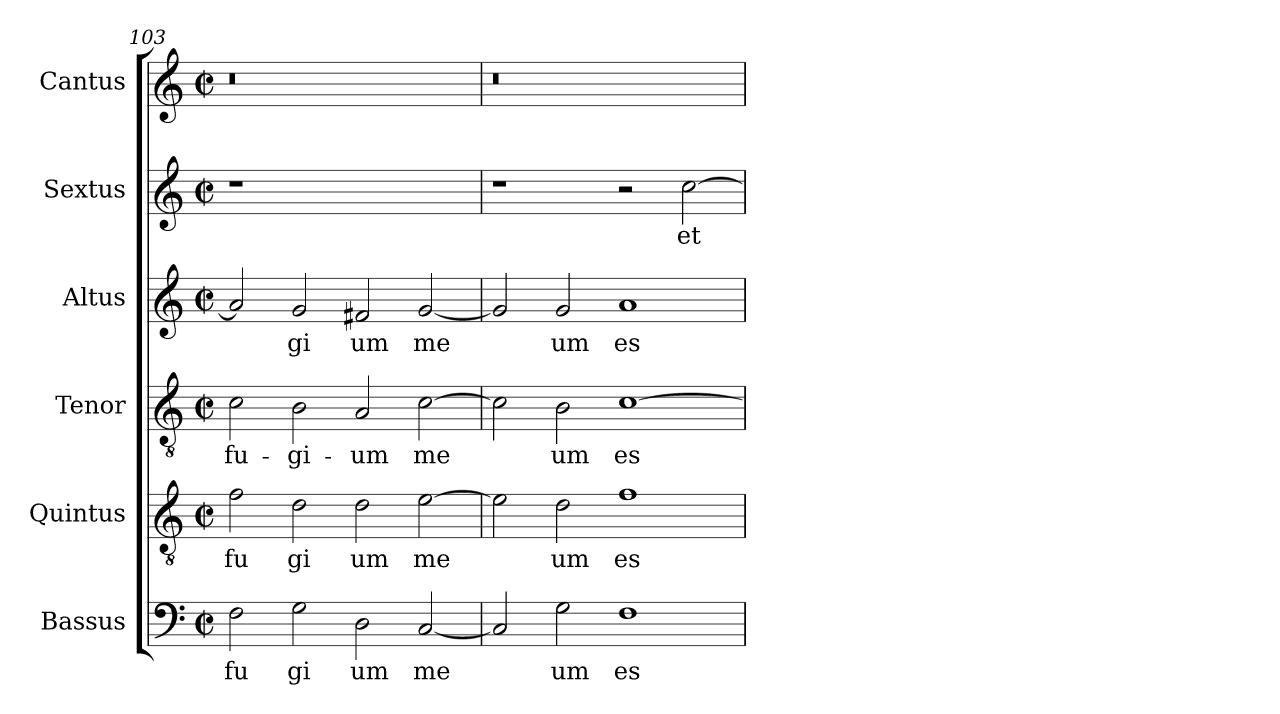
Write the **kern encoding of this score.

**kern	**text	**kern	**text	**kern	**text	**kern	**text	**kern	**text	**kern
*part6	*part6	*part5	*part5	*part4	*part4	*part3	*part3	*part2	*part2	*part1
*staff6	*staff6	*staff5	*staff5	*staff4	*staff4	*staff3	*staff3	*staff2	*staff2	*staff1
*I"Bassus	*	*I"Quintus	*	*I"Tenor	*	*I"Altus	*	*I"Sextus	*	*I"Cantus
*clefF4	*	*clefGv2	*	*clefGv2	*	*clefG2	*	*clefG2	*	*clefG2
*k[]	*	*k[]	*	*k[]	*	*k[]	*	*k[]	*	*k[]
*C:	*	*C:	*	*C:	*	*C:	*	*C:	*	*C:
*M2/2	*	*M2/2	*	*M2/2	*	*M2/2	*	*M2/2	*	*M2/2
*met(c|)	*	*met(c|)	*	*met(c|)	*	*met(c|)	*	*met(c|)	*	*met(c|)
=103	=103	=103	=103	=103	=103	=103	=103	=103	=103	=103
!	!LO:LY:b:cj	!	!LO:LY:b:cj	!	!LO:LY:b:cj	!	!LO:LY:b:cj	!	!	!
2F\	fu	2f\	fu	2c\	-fu-	2a/]	.	1r	.	0r
!	!LO:LY:b:cj	!	!LO:LY:b:cj	!	!LO:LY:b:cj	!	!LO:LY:b:cj	!	!	!
2G\	gi	2d\	gi	2B\	-gi-	2g/	gi	.	.	.
!	!LO:LY:b:cj	!	!LO:LY:b:cj	!	!LO:LY:b:cj	!	!LO:LY:b:cj	!	!	!
2D\	um	2d\	um	2A/	-um	2f#/	um	1ryy	.	.
!	!LO:LY:b:cj	!	!LO:LY:b:cj	!	!LO:LY:b:cj	!	!LO:LY:b:cj	!	!	!
[<2C/	me	[<2e\	me	[<2c\	me-	[<2g/	me	.	.	.
!!LO:LB:g=z
=104	=104	=104	=104	=104	=104	=104	=104	=104	=104	=104
!	!LO:LY:b:cj	!	!LO:LY:b:cj	!	!LO:LY:b:cj	!	!LO:LY:b:cj	!	!	!
2C/]	.	2e\]	.	2c\]	--	2g/]	.	1r	.	0r
!	!LO:LY:b:cj	!	!LO:LY:b:cj	!	!LO:LY:b:cj	!	!LO:LY:b:cj	!	!	!
2G\	um	2d\	um	2B\	-um	2g/	um	.	.	.
!	!LO:LY:b:cj	!	!LO:LY:b:cj	!	!LO:LY:b:cj	!	!LO:LY:b:cj	!	!	!
1F	es	1f	es	[>1c	es	1a	es	2r	.	.
!	!	!	!	!	!	!	!	!	!LO:LY:b:cj	!
.	.	.	.	.	.	.	.	[>2cc\	et	.
=	=	=	=	=	=	=	=	=	=	=
*-	*-	*-	*-	*-	*-	*-	*-	*-	*-	*-
